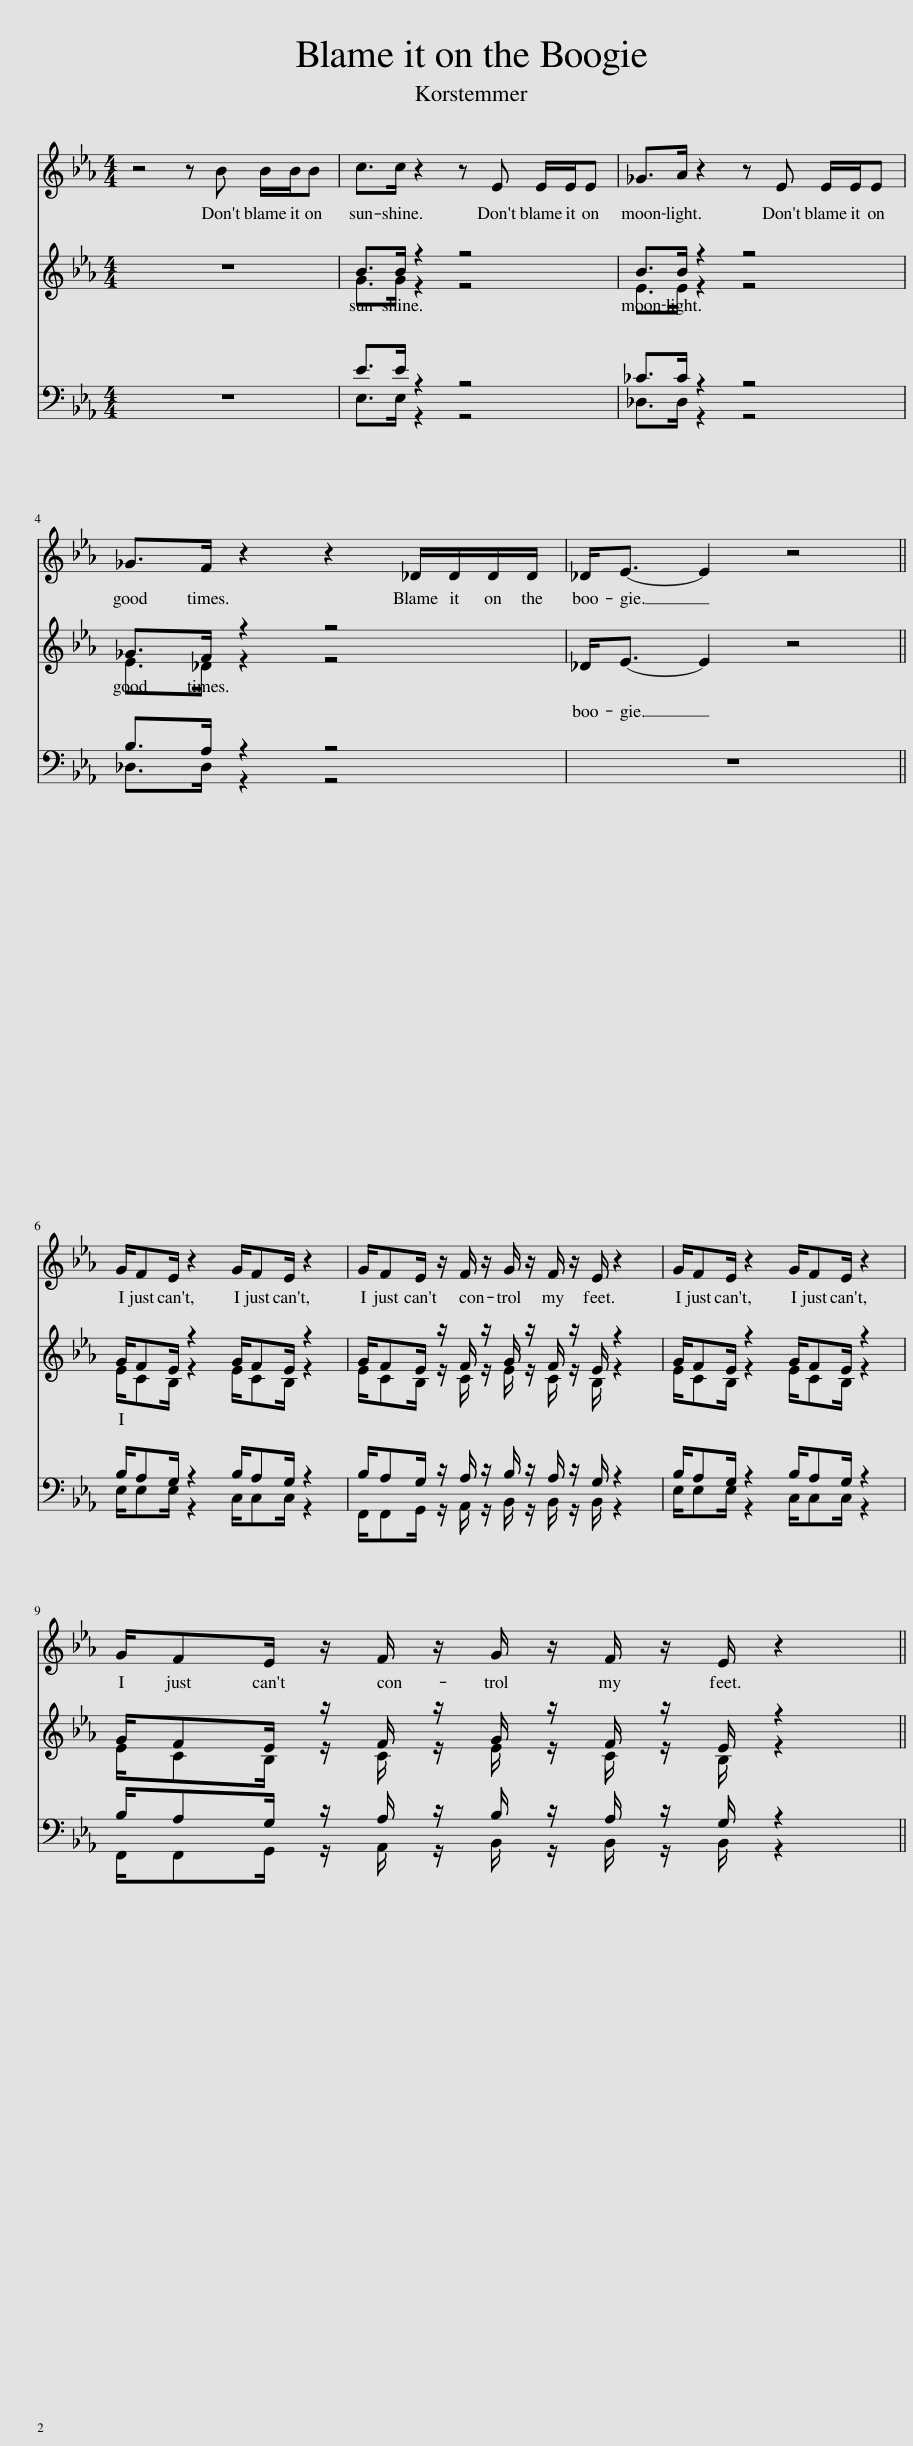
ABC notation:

X:1
%%score 1 ( 2 3 ) ( 4 5 )
L:1/8
M:4/4
I:linebreak $
K:Eb
V:1 treble
V:2 treble
V:3 treble
V:4 bass
V:5 bass
V:1
 z4 z B B/B/B | c>c z2 z E E/E/E | _G>A z2 z E E/E/E |$ _G>F z2 z2 _D/D/D/D/ | _D<E- E2 z4 ||$ %5
 G/FE/ z2 G/FE/ z2 | G/FE/ z/ F/ z/ G/ z/ F/ z/ E/ z2 | G/FE/ z2 G/FE/ z2 |$ G/FE/ z/ F/ z/ G/ z/ F/ z/ E/ z2 || %9
V:2
 z8 | B>B z2 z4 | B>B z2 z4 |$ _G>F z2 z4 | _D<E- E2 z4 ||$ %5
 G/FE/ z2 G/FE/ z2 | G/FE/ z/ F/ z/ G/ z/ F/ z/ E/ z2 | G/FE/ z2 G/FE/ z2 |$ G/FE/ z/ F/ z/ G/ z/ F/ z/ E/ z2 || %9
V:3
 x8 | G>G z2 z4 | E>E z2 z4 |$ E>_D z2 z4 | x8 ||$ %5
 E/CB,/ z2 E/CB,/ z2 | E/CB,/ z/ C/ z/ E/ z/ C/ z/ B,/ z2 | E/CB,/ z2 E/CB,/ z2 |$ E/CB,/ z/ C/ z/ E/ z/ C/ z/ B,/ z2 || %9
V:4
 z8 | E>E z2 z4 | _C>C z2 z4 |$ B,>A, z2 z4 | z8 ||$ %5
 B,/A,G,/ z2 B,/A,G,/ z2 | B,/A,G,/ z/ A,/ z/ B,/ z/ A,/ z/ G,/ z2 | B,/A,G,/ z2 B,/A,G,/ z2 |$ B,/A,G,/ z/ A,/ z/ B,/ z/ A,/ z/ G,/ z2 || %9
V:5
 x8 | E,>E, z2 z4 | _D,>D, z2 z4 |$ _D,>D, z2 z4 | x8 ||$ %5
 E,/E,E,/ z2 C,/C,C,/ z2 | F,,/F,,G,,/ z/ A,,/ z/ B,,/ z/ B,,/ z/ B,,/ z2 | E,/E,E,/ z2 C,/C,C,/ z2 |$ F,,/F,,G,,/ z/ A,,/ z/ B,,/ z/ B,,/ z/ B,,/ z2 || %9
